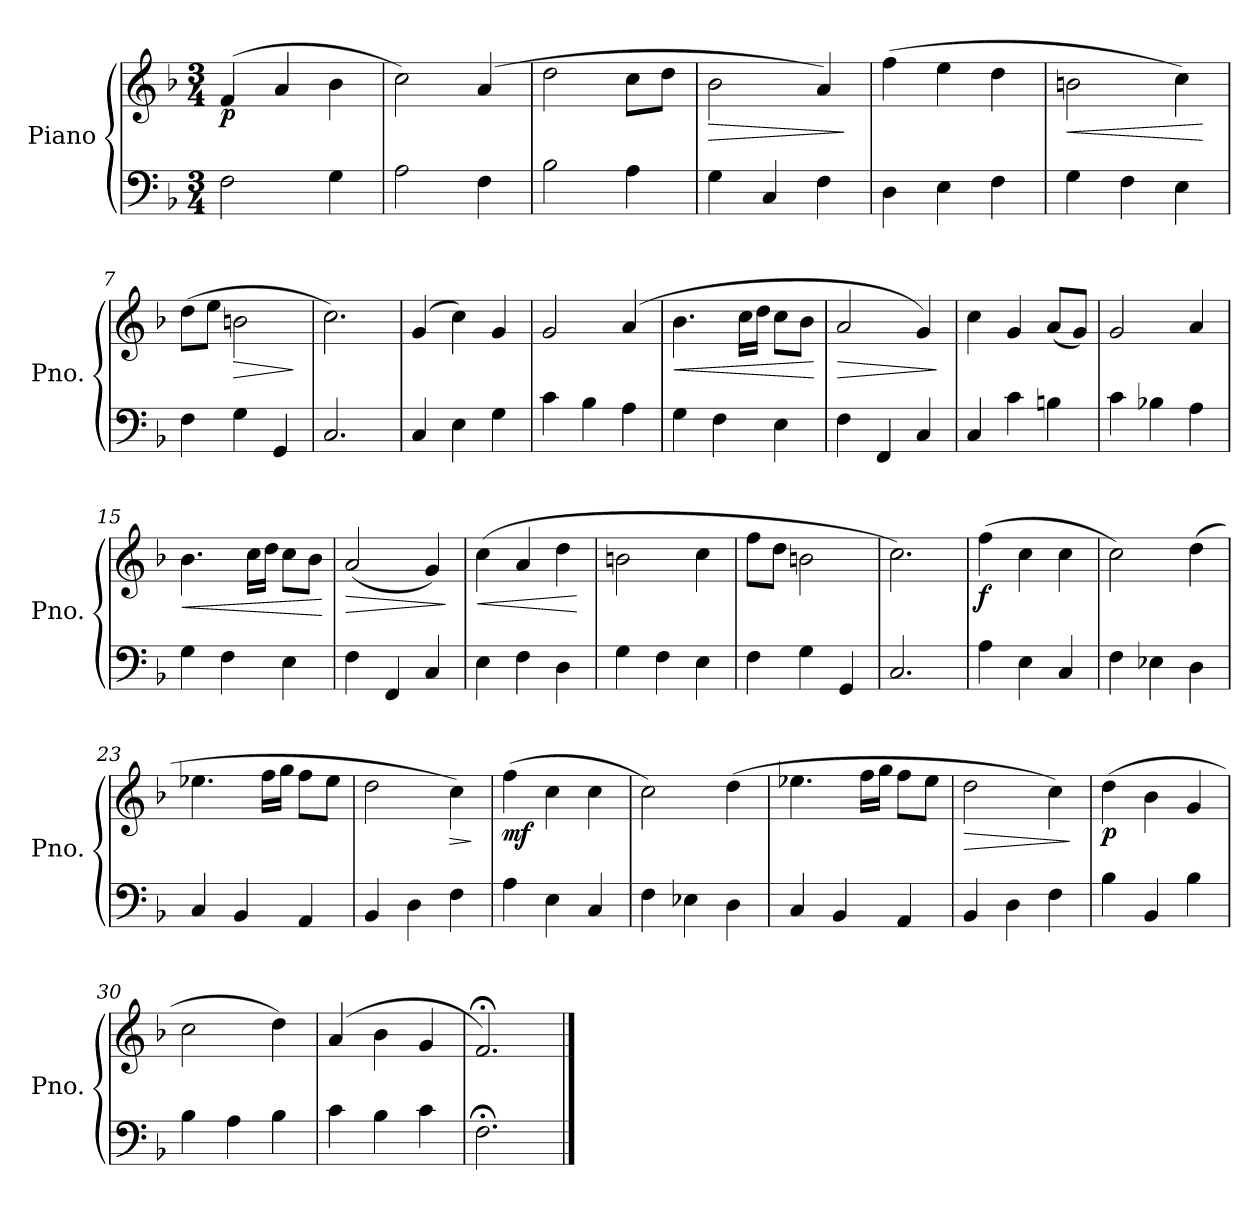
**kern	**kern	**dynam
*part1	*part1	*part1
*staff2	*staff1	*staff1/2
*I"Piano	*	*
*I'Pno.	*	*
*clefF4	*clefG2	*
*k[b-]	*k[b-]	*
*M3/4	*M3/4	*
=1	=1	=1
!	!	!LO:DY:b
2F\	(4f/	p
.	4a/	.
4G\	4b-\	.
=2	=2	=2
2A\	2cc\)	.
4F\	(4a/	.
=3	=3	=3
2B-\	2dd\	.
4A\	8cc\L	.
.	8dd\J	.
=4	=4	=4
!	!	!LO:HP:b
4G\	2b-\	>
4C/	.	.
4F\	4a/)	.
.	.	]
=5	=5	=5
4D\	(4ff\	.
4E\	4ee\	.
4F\	4dd\	.
=6	=6	=6
!	!	!LO:HP:b
4G\	2bn\	<
4F\	.	.
4E\	4cc\)	.
.	.	[
=7	=7	=7
4F\	(8dd\L	.
.	8ee\J	.
!	!	!LO:HP:b
4G\	2bn\	>
4GG/	.	.
.	.	]
=8	=8	=8
2.C/	2.cc\)	.
=9	=9	=9
4C/	(4g/	.
4E\	4cc\)	.
4G\	4g/	.
=10	=10	=10
4c\	2g/	.
4B-\	.	.
4A\	(4a/	.
!!LO:LB:g=z
=11	=11	=11
!	!	!LO:HP:b
4G\	4.b-\	<
4F\	.	.
.	16cc\LL	.
.	16dd\JJ	.
4E\	8cc\L	.
.	8b-\J	.
.	.	[
=12	=12	=12
!	!	!LO:HP:b
4F\	2a/	>
4FF/	.	.
4C/	4g/)	.
.	.	]
=13	=13	=13
4C/	4cc\	.
4c\	4g/	.
4Bn\	(8a/L	.
.	8g/J)	.
=14	=14	=14
4c\	2g/	.
4B-X\	.	.
4A\	4a/	.
=15	=15	=15
!	!	!LO:HP:b
4G\	4.b-\	<
4F\	.	.
.	16cc\LL	.
.	16dd\JJ	.
4E\	8cc\L	.
.	8b-\J	.
.	.	[
=16	=16	=16
!	!	!LO:HP:b
4F\	(2a/	>
4FF/	.	.
4C/	4g/)	.
.	.	]
=17	=17	=17
!	!	!LO:HP:b
4E\	(4cc\	<
4F\	4a/	.
4D\	4dd\	.
.	.	[
=18	=18	=18
4G\	2bn\	.
4F\	.	.
4E\	4cc\	.
=19	=19	=19
4F\	8ff\L	.
.	8dd\J	.
4G\	2bn\	.
4GG/	.	.
!!LO:LB:g=z
=20	=20	=20
2.C/	2.cc\)	.
=21	=21	=21
!	!	!LO:DY:b
4A\	(4ff\	f
4E\	4cc\	.
4C/	4cc\	.
=22	=22	=22
4F\	2cc\)	.
4E-X\	.	.
4D\	(4dd\	.
=23	=23	=23
4C/	4.ee-X\	.
4BB-/	.	.
.	16ff\LL	.
.	16gg\JJ	.
4AA/	8ff\L	.
.	8ee-\J	.
=24	=24	=24
4BB-/	2dd\	.
4D\	.	.
!	!	!LO:HP:b
4F\	4cc\)	>
.	.	]
=25	=25	=25
!	!	!LO:DY:b
4A\	(4ff\	mf
4E\	4cc\	.
4C/	4cc\	.
=26	=26	=26
4F\	2cc\)	.
4E-X\	.	.
4D\	(4dd\	.
=27	=27	=27
4C/	4.ee-X\	.
4BB-/	.	.
.	16ff\LL	.
.	16gg\JJ	.
4AA/	8ff\L	.
.	8ee-\J	.
=28	=28	=28
!	!	!LO:HP:b
4BB-/	2dd\	>
4D\	.	.
4F\	4cc\)	.
.	.	]
=29	=29	=29
!	!	!LO:DY:b
4B-\	(4dd\	p
4BB-/	4b-\	.
4B-\	4g/	.
!!LO:LB:g=z
=30	=30	=30
4B-\	2cc\	.
4A\	.	.
4B-\	4dd\)	.
=31	=31	=31
4c\	(4a/	.
4B-\	4b-\	.
4c\	4g/	.
=32	=32	=32
2.F;<\	2.f;</)	.
==	==	==
*-	*-	*-
